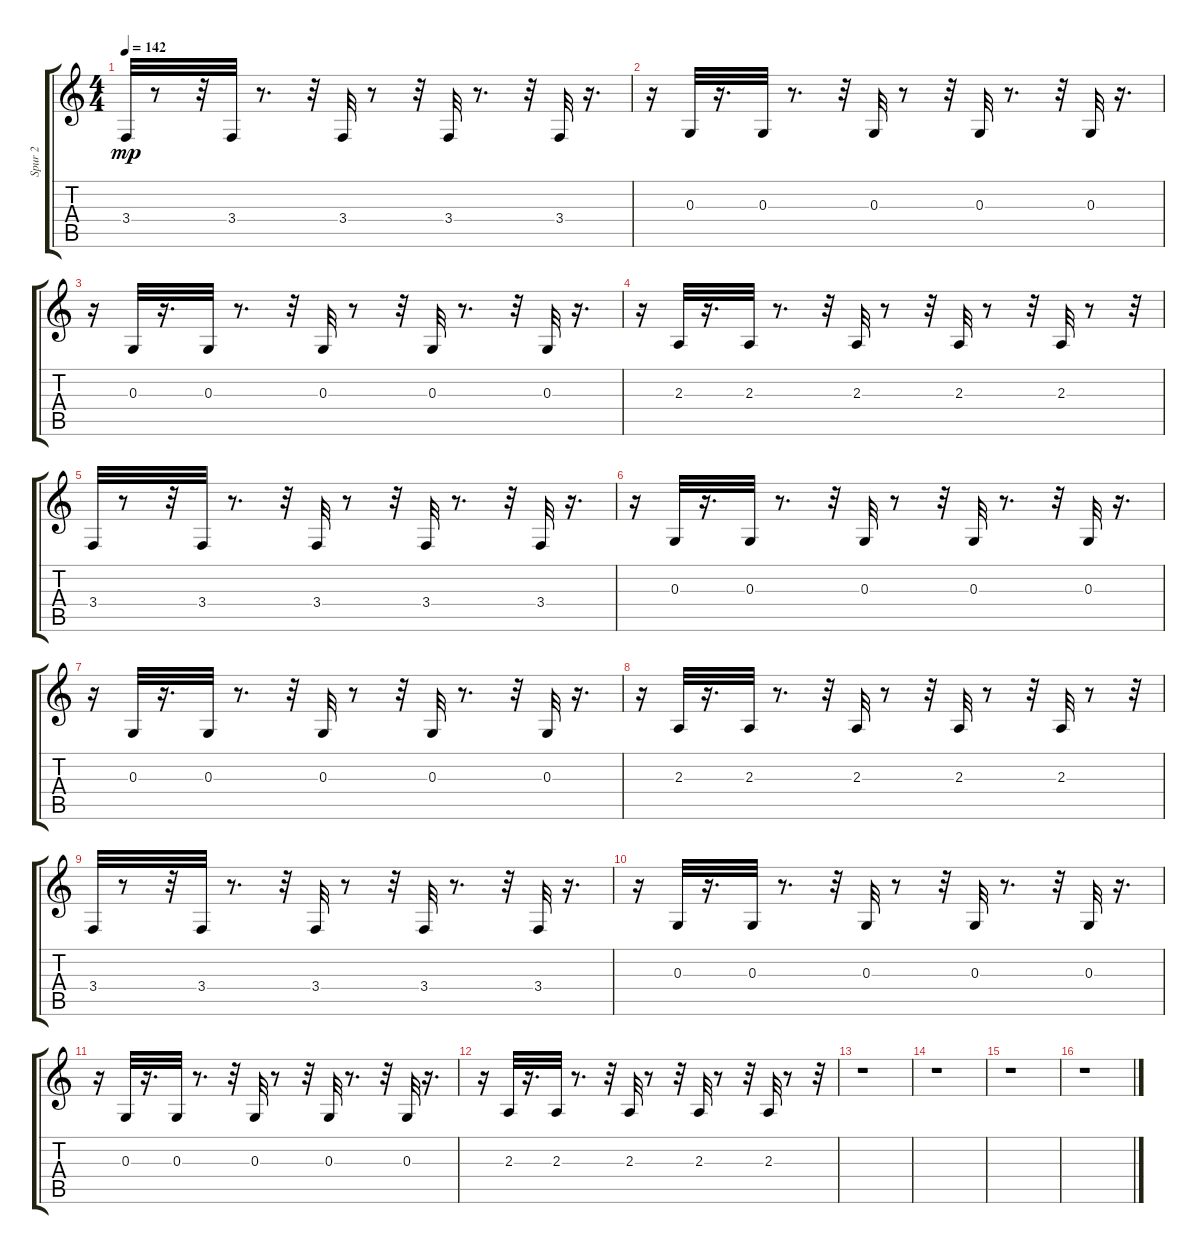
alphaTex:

\track ("Spur 2" "Spur 2") {instrument percussiveorgan}
\staff {score tabs}
\tuning (E4 B3 G3 D3 A2 E2) {hide}
\ts (4 4)
\tempo 142
\clef g2
\ks c
3.4.32{dy mp} r.8 r.32 3.4.32 r.8{d} r.32 3.4.32 r.8 r.32 3.4.32 r.8{d} r.32 3.4.32 r.16{d} |
r.16 0.3.32 r.16{d} 0.3.32 r.8{d} r.32 0.3.32 r.8 r.32 0.3.32 r.8{d} r.32 0.3.32 r.16{d} |
r.16 0.3.32 r.16{d} 0.3.32 r.8{d} r.32 0.3.32 r.8 r.32 0.3.32 r.8{d} r.32 0.3.32 r.16{d} |
r.16 2.3.32 r.16{d} 2.3.32 r.8{d} r.32 2.3.32 r.8 r.32 2.3.32 r.8 r.32 2.3.32 r.8 r.32 |
3.4.32 r.8 r.32 3.4.32 r.8{d} r.32 3.4.32 r.8 r.32 3.4.32 r.8{d} r.32 3.4.32 r.16{d} |
r.16 0.3.32 r.16{d} 0.3.32 r.8{d} r.32 0.3.32 r.8 r.32 0.3.32 r.8{d} r.32 0.3.32 r.16{d} |
r.16 0.3.32 r.16{d} 0.3.32 r.8{d} r.32 0.3.32 r.8 r.32 0.3.32 r.8{d} r.32 0.3.32 r.16{d} |
r.16 2.3.32 r.16{d} 2.3.32 r.8{d} r.32 2.3.32 r.8 r.32 2.3.32 r.8 r.32 2.3.32 r.8 r.32 |
3.4.32 r.8 r.32 3.4.32 r.8{d} r.32 3.4.32 r.8 r.32 3.4.32 r.8{d} r.32 3.4.32 r.16{d} |
r.16 0.3.32 r.16{d} 0.3.32 r.8{d} r.32 0.3.32 r.8 r.32 0.3.32 r.8{d} r.32 0.3.32 r.16{d} |
r.16 0.3.32 r.16{d} 0.3.32 r.8{d} r.32 0.3.32 r.8 r.32 0.3.32 r.8{d} r.32 0.3.32 r.16{d} |
r.16 2.3.32 r.16{d} 2.3.32 r.8{d} r.32 2.3.32 r.8 r.32 2.3.32 r.8 r.32 2.3.32 r.8 r.32 |
r.1 |
r.1 |
r.1 |
r.1
